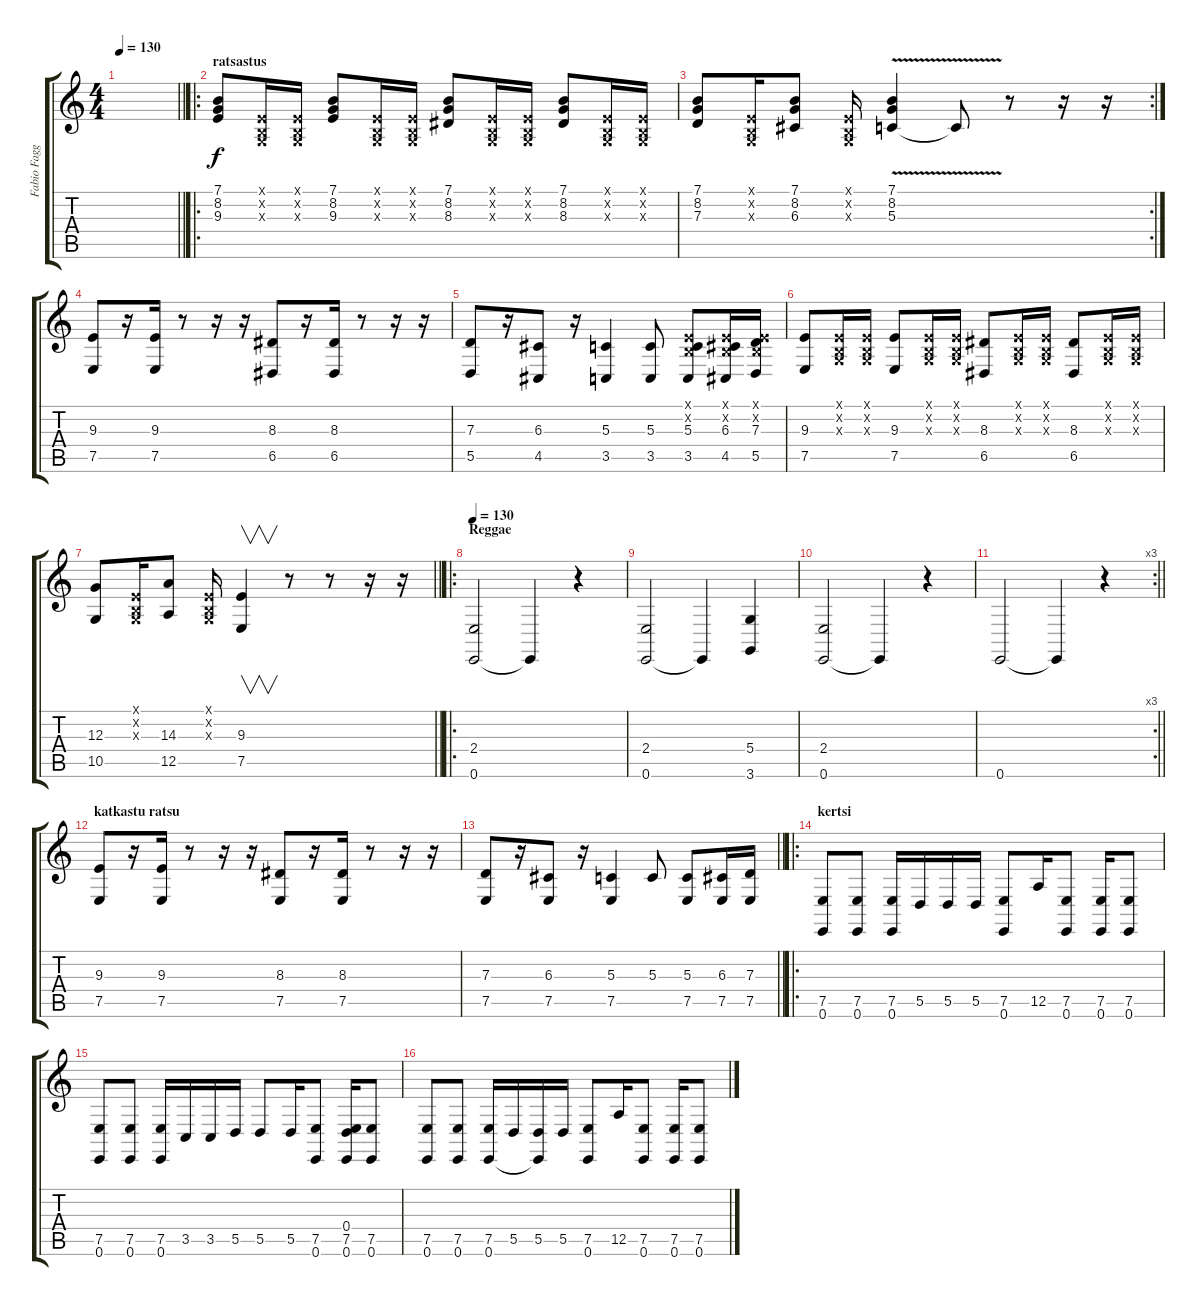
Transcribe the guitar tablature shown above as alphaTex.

\track ("Fabio Faggott" "Fabio Fagg") {instrument bassoon}
\staff {score tabs}
\tuning (E4 B3 G3 D3 A2 E2) {hide}
\ts (4 4)
\tempo 130
\clef g2
\barLineRight lightlight
\ks c
|
\ro
\section ("" "ratsastus")
(7.1 8.2 9.3).8 (0.1{x} 0.2{x} 0.3{x}).16 (0.1{x} 0.2{x} 0.3{x}).16 (7.1 8.2 9.3).8 (0.1{x} 0.2{x} 0.3{x}).16 (0.1{x} 0.2{x} 0.3{x}).16 (7.1 8.2 8.3).8 (0.1{x} 0.2{x} 0.3{x}).16 (0.1{x} 0.2{x} 0.3{x}).16 (7.1 8.2 8.3).8 (0.1{x} 0.2{x} 0.3{x}).16 (0.1{x} 0.2{x} 0.3{x}).16 |
\rc 2
(7.1 8.2 7.3).8 (0.1{x} 0.2{x} 0.3{x}).16 (7.1 8.2 6.3).8 (0.1{x} 0.2{x} 0.3{x}).16 (7.1 8.2 5.3{v}).4 5.3{t}.8 r.8 r.16 r.16 |
(9.3 7.5).8 r.16 (9.3 7.5).16 r.8 r.16 r.16 (8.3 6.5).8 r.16 (8.3 6.5).16 r.8 r.16 r.16 |
(7.3 5.5).8 r.16 (6.3 4.5).8 r.16 (5.3 3.5).4 (5.3 3.5).8 (0.1{x} 0.2{x} 5.3 3.5).8 (0.1{x} 0.2{x} 6.3 4.5).16 (0.1{x} 0.2{x} 7.3 5.5).16 |
(9.3 7.5).8 (0.1{x} 0.2{x} 0.3{x}).16 (0.1{x} 0.2{x} 0.3{x}).16 (9.3 7.5).8 (0.1{x} 0.2{x} 0.3{x}).16 (0.1{x} 0.2{x} 0.3{x}).16 (8.3 6.5).8 (0.1{x} 0.2{x} 0.3{x}).16 (0.1{x} 0.2{x} 0.3{x}).16 (8.3 6.5).8 (0.1{x} 0.2{x} 0.3{x}).16 (0.1{x} 0.2{x} 0.3{x}).16 |
\barLineRight lightlight
(12.3 10.5).8 (0.1{x} 0.2{x} 0.3{x}).16 (14.3 12.5).8 (0.1{x} 0.2{x} 0.3{x}).16 (9.3 7.5).4{v} r.8 r.8 r.16 r.16 |
\ro
\section ("" "Reggae")
\tempo 130
(2.4 0.6).2 0.6{t}.4 r.4 |
(2.4 0.6).2 0.6{t}.4 (5.4 3.6).4 |
(2.4 0.6).2 0.6{t}.4 r.4 |
\rc 3
\barLineRight lightlight
0.6.2 0.6{t}.4 r.4 |
\section ("" "katkastu ratsu")
(9.3 7.5).8 r.16 (9.3 7.5).16 r.8 r.16 r.16 (8.3 7.5).8 r.16 (8.3 7.5).16 r.8 r.16 r.16 |
\barLineRight lightlight
(7.3 7.5).8 r.16 (6.3 7.5).8 r.16 (5.3 7.5).4 5.3.8 (5.3 7.5).8 (6.3 7.5).16 (7.3 7.5).16 |
\ro
\section ("" "kertsi")
(7.5 0.6).8 (7.5 0.6).8 (7.5 0.6).16 5.5.16 5.5.16 5.5.16 (7.5 0.6).8 12.5.16 (7.5 0.6).8 (7.5 0.6).16 (7.5 0.6).8 |
(7.5 0.6).8 (7.5 0.6).8 (7.5 0.6).16 3.5.16 3.5.16 5.5.16 5.5.8 5.5.16 (7.5 0.6).8 (0.4 7.5 0.6).16 (7.5 0.6).8 |
(7.5 0.6).8 (7.5 0.6).8 (7.5 0.6).16 5.5.16 (5.5 0.6{t}).16 5.5.16 (7.5 0.6).8 12.5.16 (7.5 0.6).8 (7.5 0.6).16 (7.5 0.6).8
